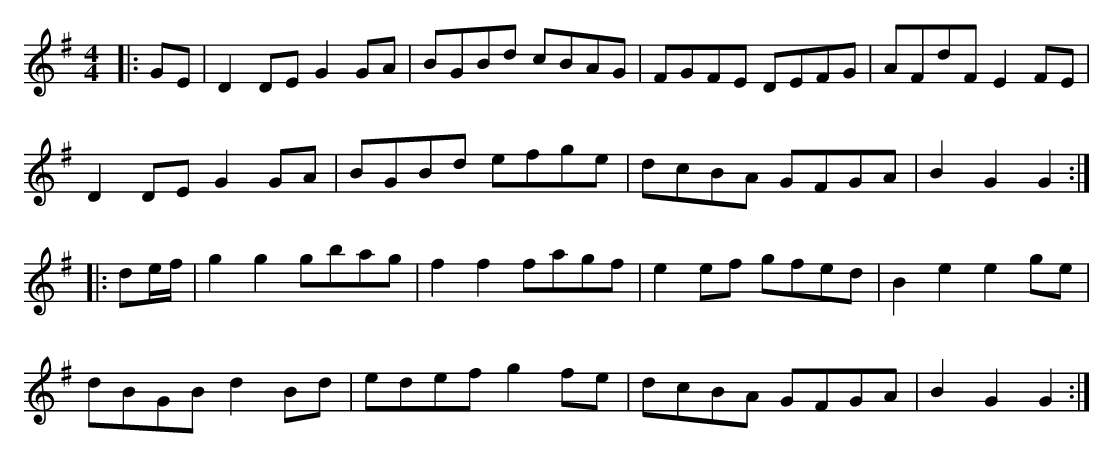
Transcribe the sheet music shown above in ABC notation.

X:1
M:4/4
K:G
|:GE|D2DE G2GA|BGBd cBAG|FGFE DEFG|AFdF E2FE|
D2DE G2GA|BGBd efge|dcBA GFGA|B2G2 G2:|
|:de/f/|g2g2 gbag|f2f2 fagf|e2ef gfed|B2e2 e2ge|
dBGB d2Bd|edef g2fe|dcBA GFGA|B2G2 G2:|
